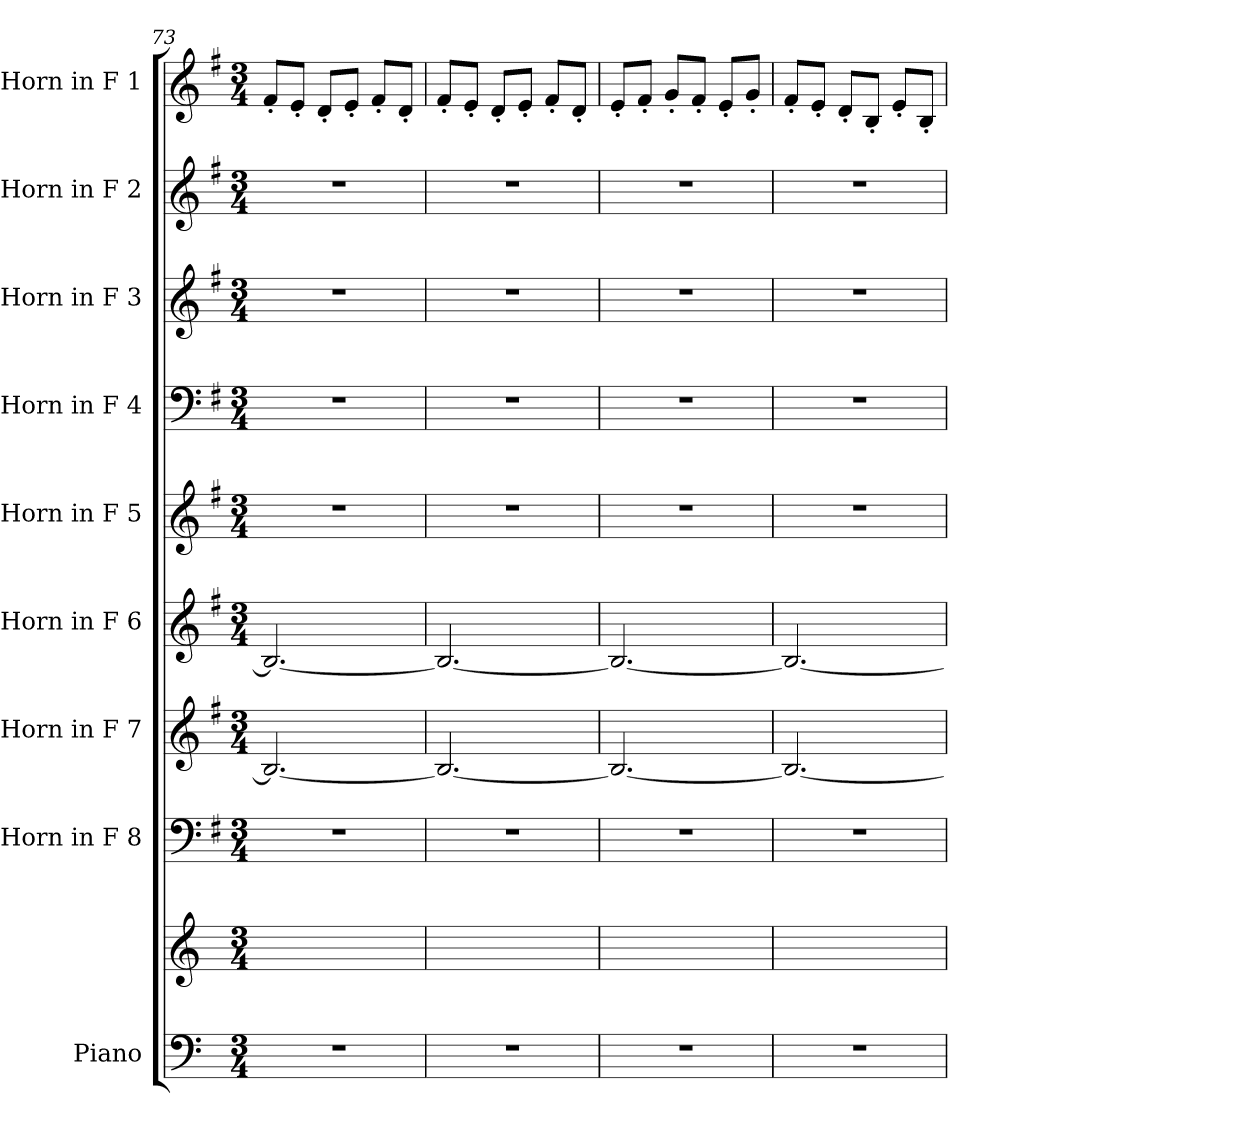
**kern	**kern	**kern	**kern	**kern	**kern	**kern	**kern	**kern	**kern
*part9	*part9	*part8	*part7	*part6	*part5	*part4	*part3	*part2	*part1
*staff10	*staff9	*staff8	*staff7	*staff6	*staff5	*staff4	*staff3	*staff2	*staff1
*I"Piano	*	*I"Horn in F 8	*I"Horn in F 7	*I"Horn in F 6	*I"Horn in F 5	*I"Horn in F 4	*I"Horn in F 3	*I"Horn in F 2	*I"Horn in F 1
*I'Pno.	*	*	*	*	*	*	*	*	*
!!LO:PB:g=z
*clefF4	*clefG2	*clefF4	*clefG2	*clefG2	*clefG2	*clefF4	*clefG2	*clefG2	*clefG2
*	*	*ITrd4c7	*ITrd4c7	*ITrd4c7	*ITrd4c7	*ITrd4c7	*ITrd4c7	*ITrd4c7	*ITrd4c7
*k[]	*k[]	*k[]	*k[]	*k[]	*k[]	*k[]	*k[]	*k[]	*k[]
*M3/4	*M3/4	*M3/4	*M3/4	*M3/4	*M3/4	*M3/4	*M3/4	*M3/4	*M3/4
=73	=73	=73	=73	=73	=73	=73	=73	=73	=73
2.r	2.ryy	2.r	2.E/_	2.E/_	2.r	2.r	2.r	2.r	8B'/L
.	.	.	.	.	.	.	.	.	8A'/J
.	.	.	.	.	.	.	.	.	8G'/L
.	.	.	.	.	.	.	.	.	8A'/J
.	.	.	.	.	.	.	.	.	8B'/L
.	.	.	.	.	.	.	.	.	8G'/J
=74	=74	=74	=74	=74	=74	=74	=74	=74	=74
2.r	2.ryy	2.r	2.E/_	2.E/_	2.r	2.r	2.r	2.r	8B'/L
.	.	.	.	.	.	.	.	.	8A'/J
.	.	.	.	.	.	.	.	.	8G'/L
.	.	.	.	.	.	.	.	.	8A'/J
.	.	.	.	.	.	.	.	.	8B'/L
.	.	.	.	.	.	.	.	.	8G'/J
=75	=75	=75	=75	=75	=75	=75	=75	=75	=75
2.r	2.ryy	2.r	2.E/_	2.E/_	2.r	2.r	2.r	2.r	8A'/L
.	.	.	.	.	.	.	.	.	8B'/J
.	.	.	.	.	.	.	.	.	8c'/L
.	.	.	.	.	.	.	.	.	8B'/J
.	.	.	.	.	.	.	.	.	8A'/L
.	.	.	.	.	.	.	.	.	8c'/J
=76	=76	=76	=76	=76	=76	=76	=76	=76	=76
2.r	2.ryy	2.r	2.E/_	2.E/_	2.r	2.r	2.r	2.r	8B'/L
.	.	.	.	.	.	.	.	.	8A'/J
.	.	.	.	.	.	.	.	.	8G'/L
.	.	.	.	.	.	.	.	.	8E'/J
.	.	.	.	.	.	.	.	.	8A'/L
.	.	.	.	.	.	.	.	.	8E'/J
=	=	=	=	=	=	=	=	=	=
*-	*-	*-	*-	*-	*-	*-	*-	*-	*-
